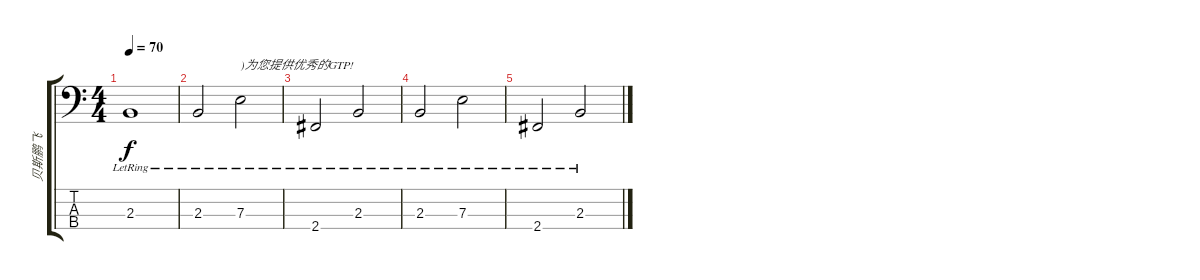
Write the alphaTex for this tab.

\track ("贝斯鹏飞" "贝斯鹏飞") {instrument electricbassfinger}
\staff {score tabs}
\tuning (G2 D2 A1 E1) {hide}
\ts (4 4)
\tempo 70
\clef f4
\ks c
2.3{lr}.1{dy f} |
2.3{lr}.2 7.3{lr}.2{txt ")为您提供优秀的GTP!"} |
2.4{lr}.2 2.3{lr}.2 |
2.3{lr}.2 7.3{lr}.2 |
2.4{lr}.2 2.3{lr}.2
